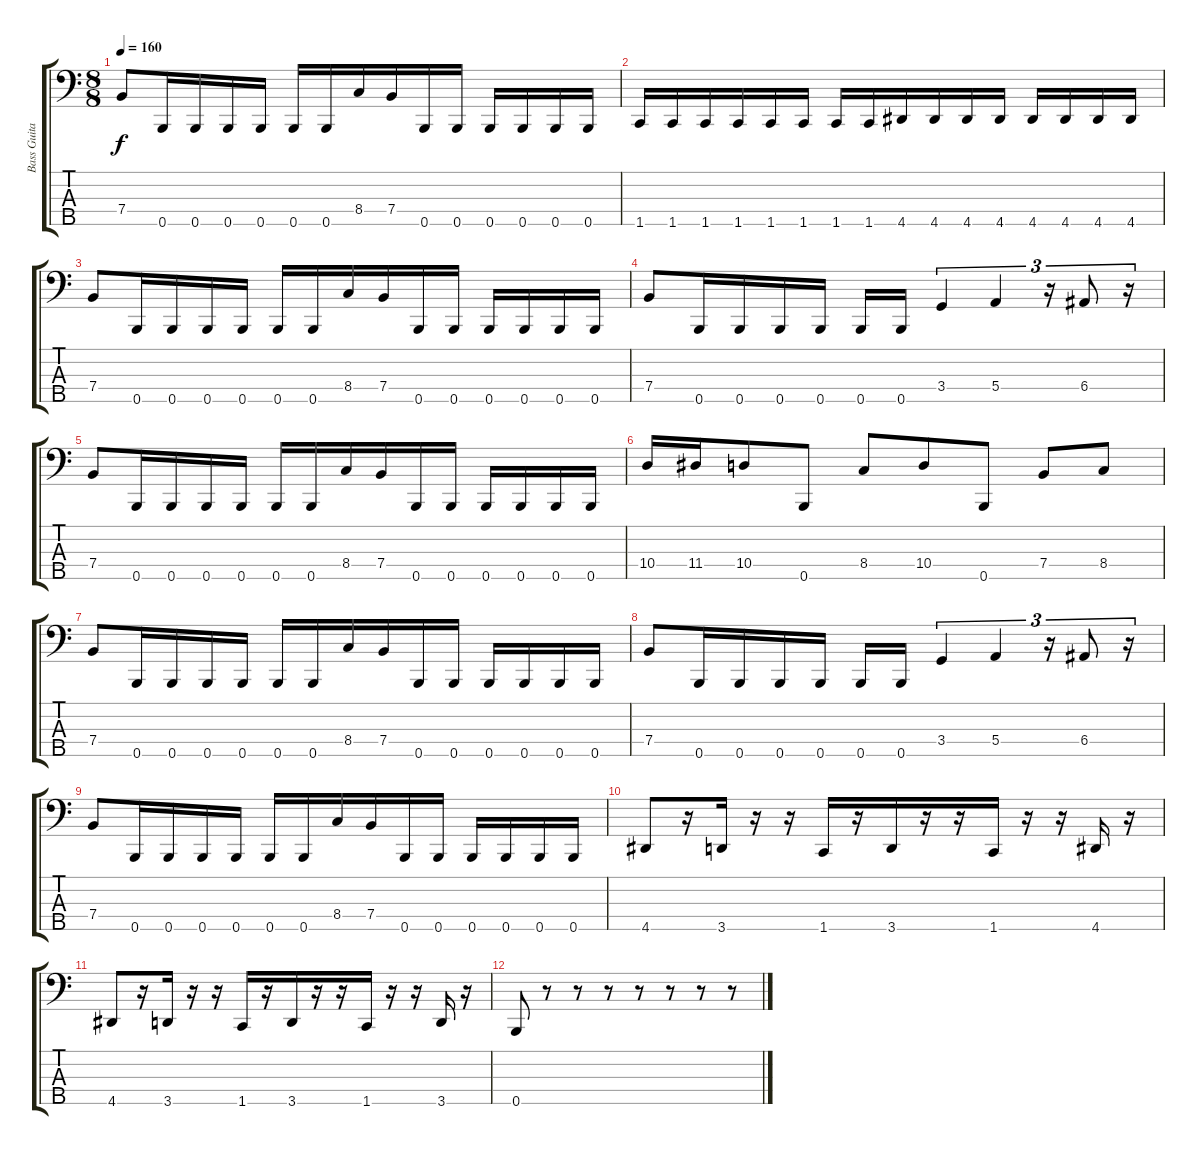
\track ("Bass Guitar" "Bass Guita") {instrument electricbasspick}
\staff {score tabs}
\tuning (G2 D2 A1 E1 B0) {hide}
\ts (8 8)
\tempo 160
\clef f4
\ks c
7.4.8{dy f} 0.5.16 0.5.16 0.5.16 0.5.16 0.5.16 0.5.16 8.4.16 7.4.16 0.5.16 0.5.16 0.5.16 0.5.16 0.5.16 0.5.16 |
1.5.16 1.5.16 1.5.16 1.5.16 1.5.16 1.5.16 1.5.16 1.5.16 4.5.16 4.5.16 4.5.16 4.5.16 4.5.16 4.5.16 4.5.16 4.5.16 |
7.4.8 0.5.16 0.5.16 0.5.16 0.5.16 0.5.16 0.5.16 8.4.16 7.4.16 0.5.16 0.5.16 0.5.16 0.5.16 0.5.16 0.5.16 |
7.4.8 0.5.16 0.5.16 0.5.16 0.5.16 0.5.16 0.5.16 3.4.4{tu (3 2)} 5.4.4{tu (3 2)} r.16{tu (3 2)} 6.4.8{tu (3 2)} r.16{tu (3 2)} |
7.4.8 0.5.16 0.5.16 0.5.16 0.5.16 0.5.16 0.5.16 8.4.16 7.4.16 0.5.16 0.5.16 0.5.16 0.5.16 0.5.16 0.5.16 |
10.4.16 11.4.16 10.4.8 0.5.8 8.4.8 10.4.8 0.5.8 7.4.8 8.4.8 |
7.4.8 0.5.16 0.5.16 0.5.16 0.5.16 0.5.16 0.5.16 8.4.16 7.4.16 0.5.16 0.5.16 0.5.16 0.5.16 0.5.16 0.5.16 |
7.4.8 0.5.16 0.5.16 0.5.16 0.5.16 0.5.16 0.5.16 3.4.4{tu (3 2)} 5.4.4{tu (3 2)} r.16{tu (3 2)} 6.4.8{tu (3 2)} r.16{tu (3 2)} |
7.4.8 0.5.16 0.5.16 0.5.16 0.5.16 0.5.16 0.5.16 8.4.16 7.4.16 0.5.16 0.5.16 0.5.16 0.5.16 0.5.16 0.5.16 |
4.5.8 r.16 3.5.16 r.16 r.16 1.5.16 r.16 3.5.16 r.16 r.16 1.5.16 r.16 r.16 4.5.16 r.16 |
4.5.8 r.16 3.5.16 r.16 r.16 1.5.16 r.16 3.5.16 r.16 r.16 1.5.16 r.16 r.16 3.5.16 r.16 |
0.5.8 r.8 r.8 r.8 r.8 r.8 r.8 r.8
